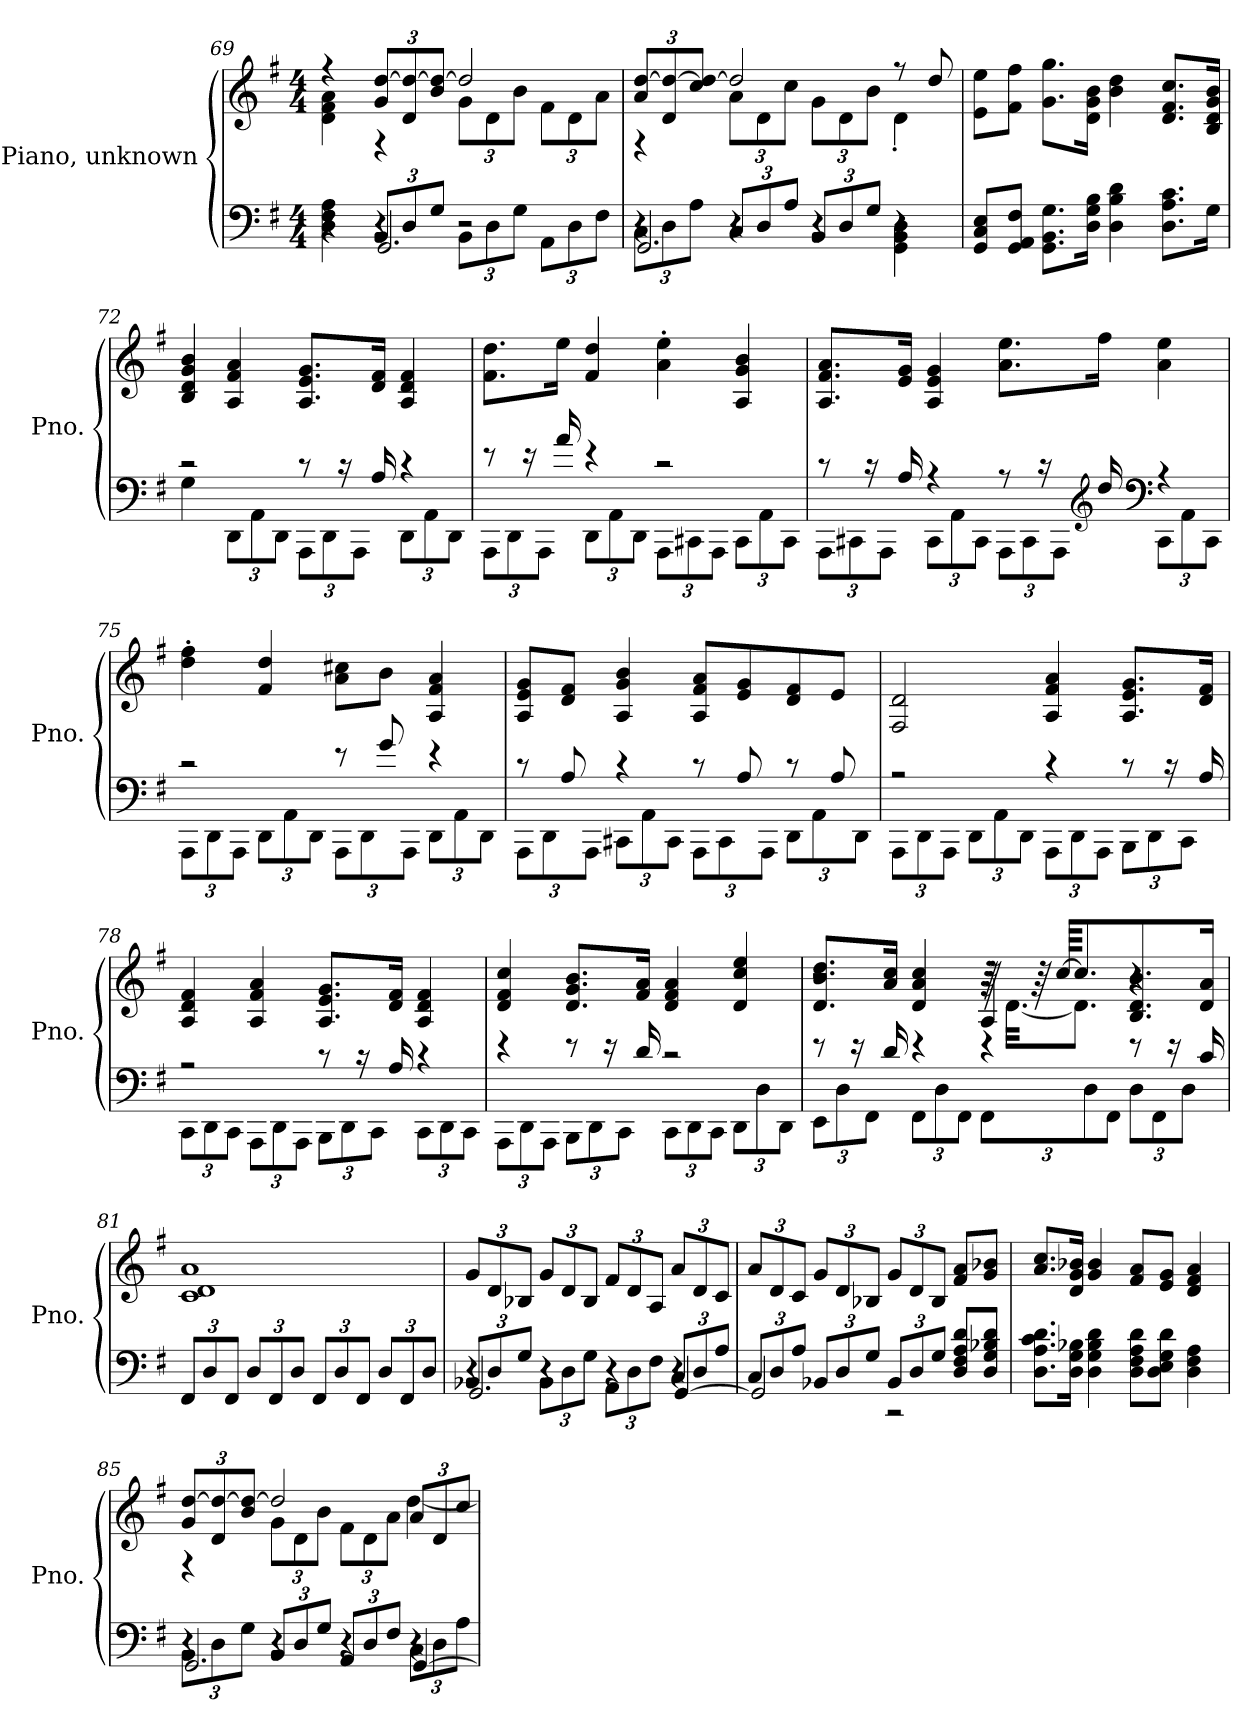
**kern	**kern
*part1	*part1
*staff2	*staff1
*I"Piano, unknown	*
*I'Pno.	*
*clefF4	*clefG2
*k[f#]	*k[f#]
*M4/4	*M4/4
=69	=69
*^	*^
*	*^	*	*
4r	4D\ 4F#\ 4A\	4r	4r	4d\ 4f#\ 4a\
*Xbrackettup	*	*	*Xbrackettup	*
12BB/L	4r	2.GG/	12g/ [12dd/L	4r
12D/	.	.	12d/ 12dd/_	.
12G/J	.	.	12b/ 12dd/_J	.
2r	12BB\L	.	2dd/]	12g\L
.	12D\	.	.	12d\
.	12G\J	.	.	12b\J
.	12AA\L	.	.	12f#\L
.	12D\	.	.	12d\
.	12F#\J	.	.	12a\J
=70	=70	=70	=70	=70
4r	12C\L	2.GG/	12a/ [12dd/L	4r
.	12D\	.	12d/ 12dd/_	.
.	12A\J	.	12cc/ 12dd/_J	.
12C/L	4r	.	2dd/]	12a\L
12D/	.	.	.	12d\
12A/J	.	.	.	12cc\J
12BB/L	4r	.	.	12g\L
12D/	.	.	.	12d\
12G/J	.	.	.	12b\J
4r	4GG\ 4BB\ 4D\	4r	8r	4d'\
.	.	.	8dd/	.
*v	*v	*v	*	*
*	*v	*v
!!LO:LB:g=z
=71	=71
8GG/ 8C/ 8E/L	8e\ 8ee\L
8GG/ 8AA/ 8F#/J	8f#\ 8ff#\J
8.GG\ 8.BB\ 8.G\L	8.g\ 8.gg\L
16D\ 16G\ 16B\Jk	16d\ 16g\ 16b\Jk
4D\ 4B\ 4d\	4b\ 4dd\
8.D\ 8.A\ 8.c\L	8.d/ 8.f#/ 8.cc/L
16G\Jk	16B/ 16d/ 16g/ 16b/Jk
=72	=72
*^	*
2r	4G\	4B/ 4d/ 4g/ 4b/
.	12DD\L	4A/ 4f#/ 4a/
.	12AA\	.
.	12DD\J	.
8r	12AAA\L	8.A/ 8.e/ 8.g/L
.	12DD\	.
16r	.	.
.	12AAA\J	.
16A/	.	16d/ 16f#/Jk
4r	12DD\L	4A/ 4d/ 4f#/
.	12AA\	.
.	12DD\J	.
=73	=73	=73
8r	12AAA\L	8.f#\ 8.dd\L
.	12DD\	.
16r	.	.
.	12AAA\J	.
16a/	.	16ee\Jk
4r	12DD\L	4f#/ 4dd/
.	12AA\	.
.	12DD\J	.
2r	12AAA\L	4a\' 4ee\'
.	12CC#X\	.
.	12AAA\J	.
.	12CC#\L	4A/ 4g/ 4b/
.	12AA\	.
.	12CC#\J	.
!!LO:LB:g=z
=74	=74	=74
8r	12AAA\L	8.A/ 8.f#/ 8.a/L
.	12CC#X\	.
16r	.	.
.	12AAA\J	.
16A/	.	16e/ 16g/Jk
4r	12CC#\L	4A/ 4e/ 4g/
.	12AA\	.
.	12CC#\J	.
8r	12AAA\L	8.a\ 8.ee\L
.	12CC#\	.
16r	.	.
.	12AAA\J	.
*clefG2	*	*
16dd/	.	16ff#\Jk
*clefF4	*	*
4r	12CC#\L	4a\ 4ee\
.	12AA\	.
.	12CC#\J	.
=75	=75	=75
2r	12AAA\L	4dd\' 4ff#\'
.	12DD\	.
.	12AAA\J	.
.	12DD\L	4f#/ 4dd/
.	12AA\	.
.	12DD\J	.
8r	12AAA\L	8a\ 8cc#X\L
.	12DD\	.
8g/	.	8b\J
.	12AAA\J	.
4r	12DD\L	4A/ 4f#/ 4a/
.	12AA\	.
.	12DD\J	.
!!LO:LB:g=z
=76	=76	=76
8r	12AAA\L	8A/ 8e/ 8g/L
.	12DD\	.
8A/	.	8d/ 8f#/J
.	12AAA\J	.
4r	12CC#X\L	4A/ 4g/ 4b/
.	12AA\	.
.	12CC#\J	.
8r	12AAA\L	8A/ 8f#/ 8a/L
.	12CC#\	.
8A/	.	8e/ 8g/
.	12AAA\J	.
8r	12DD\L	8d/ 8f#/
.	12AA\	.
8A/	.	8e/J
.	12DD\J	.
=77	=77	=77
2r	12AAA\L	2F#/ 2d/
.	12DD\	.
.	12AAA\J	.
.	12DD\L	.
.	12AA\	.
.	12DD\J	.
4r	12AAA\L	4A/ 4f#/ 4a/
.	12DD\	.
.	12AAA\J	.
8r	12BBB\L	8.A/ 8.e/ 8.g/L
.	12DD\	.
16r	.	.
.	12CC\J	.
16A/	.	16d/ 16f#/Jk
!!LO:LB:g=z
=78	=78	=78
2r	12CC\L	4A/ 4d/ 4f#/
.	12DD\	.
.	12CC\J	.
.	12AAA\L	4A/ 4f#/ 4a/
.	12DD\	.
.	12AAA\J	.
8r	12BBB\L	8.A/ 8.e/ 8.g/L
.	12DD\	.
16r	.	.
.	12CC\J	.
16A/	.	16d/ 16f#/Jk
4r	12CC\L	4A/ 4d/ 4f#/
.	12DD\	.
.	12CC\J	.
=79	=79	=79
4r	12AAA\L	4d/ 4f#/ 4cc/
.	12DD\	.
.	12AAA\J	.
8r	12BBB\L	8.d/ 8.g/ 8.b/L
.	12DD\	.
16r	.	.
.	12CC\J	.
16d/	.	16f#/ 16a/Jk
2r	12CC\L	4d/ 4f#/ 4a/
.	12DD\	.
.	12CC\J	.
.	12DD\L	4d/ 4cc/ 4ee/
.	12D\	.
.	12DD\J	.
!!LO:PB:g=z
=80	=80	=80
*	*	*^
*	*	*	*^
8r	12EE\L	8.d/ 8.b/ 8.dd/L	2r	2r
.	12D\	.	.	.
16r	.	.	.	.
.	12FF#\J	.	.	.
16d/	.	16a/ 16cc/Jk	.	.
4r	12FF#\L	4d/ 4a/ 4cc/	.	.
.	12D\	.	.	.
.	12FF#\J	.	.	.
4r	12FF#\L	32r	64r	4A/
.	.	.	[32.d\KKL	.
.	.	64r	.	.
.	.	[64cc/KKKL	.	.
.	.	8.cc/]	8.d\J]	.
.	12D\	.	.	.
.	12FF#\J	.	.	.
8r	12D\L	8.B/ 8.d/ 8.b/	4r	4r
.	12FF#\	.	.	.
16r	.	.	.	.
.	12D\J	.	.	.
16c/	.	16d/ 16a/Jk	.	.
*v	*v	*	*	*
*	*v	*v	*v
=81	=81
12FF#/L	1c 1d 1a
12D/	.
12FF#/J	.
12D/L	.
12FF#/	.
12D/J	.
12FF#/L	.
12D/	.
12FF#/J	.
12D/L	.
12FF#/	.
12D/J	.
!!LO:LB:g=z
=82	=82
*^	*
*	*^	*
12BB-X/L	4r	2.GG/	12g/L
12D/	.	.	12d/
12G/J	.	.	12B-X/J
4r	12BB-\L	.	12g/L
.	12D\	.	12d/
.	12G\J	.	12B-/J
4r	12AA\L	.	12f#/L
.	12D\	.	12d/
.	12F#\J	.	12A/J
12C/L	4r	[4GG/	12a/L
12D/	.	.	12d/
12A/J	.	.	12c/J
*	*v	*v	*
=83	=83	=83
12C/L	2GG/]	12a/L
12D/	.	12d/
12A/J	.	12c/J
12BB-X/L	.	12g/L
12D/	.	12d/
12G/J	.	12B-X/J
12BB-/L	2r	12g/L
12D/	.	12d/
12G/J	.	12B-/J
8D/ 8F#/ 8A/ 8d/L	.	8f#/ 8a/L
8D/ 8G/ 8B-X/ 8d/J	.	8g/ 8b-X/J
*v	*v	*
=84	=84
8.D\ 8.A\ 8.c\ 8.d\L	8.a/ 8.cc/L
16D\ 16G\ 16B-X\Jk	16d/ 16g/ 16b-X/Jk
4D\ 4G\ 4B-\ 4d\	4g/ 4b-/
8D\ 8F#\ 8A\ 8d\L	8f#/ 8a/L
8D\ 8E\ 8G\ 8d\J	8e/ 8g/J
4D\ 4F#\ 4A\	4d/ 4f#/ 4a/
!!LO:LB:g=z
=85	=85
*^	*^
*	*^	*	*
4r	12BB\L	2.GG/	12g/ [12dd/L	4r
.	12D\	.	12d/ 12dd/_	.
.	12G\J	.	12b/ 12dd/_J	.
12BB/L	4r	.	2dd/]	12g\L
12D/	.	.	.	12d\
12G/J	.	.	.	12b\J
12AA/L	4r	.	.	12f#\L
12D/	.	.	.	12d\
12F#/J	.	.	.	12a\J
4r	12C\L	[4GG/	12a/L	[4dd\
.	12D\	.	12d/	.
.	12A\J	.	12cc/J	.
*v	*v	*v	*	*
*	*v	*v
=	=
*-	*-
